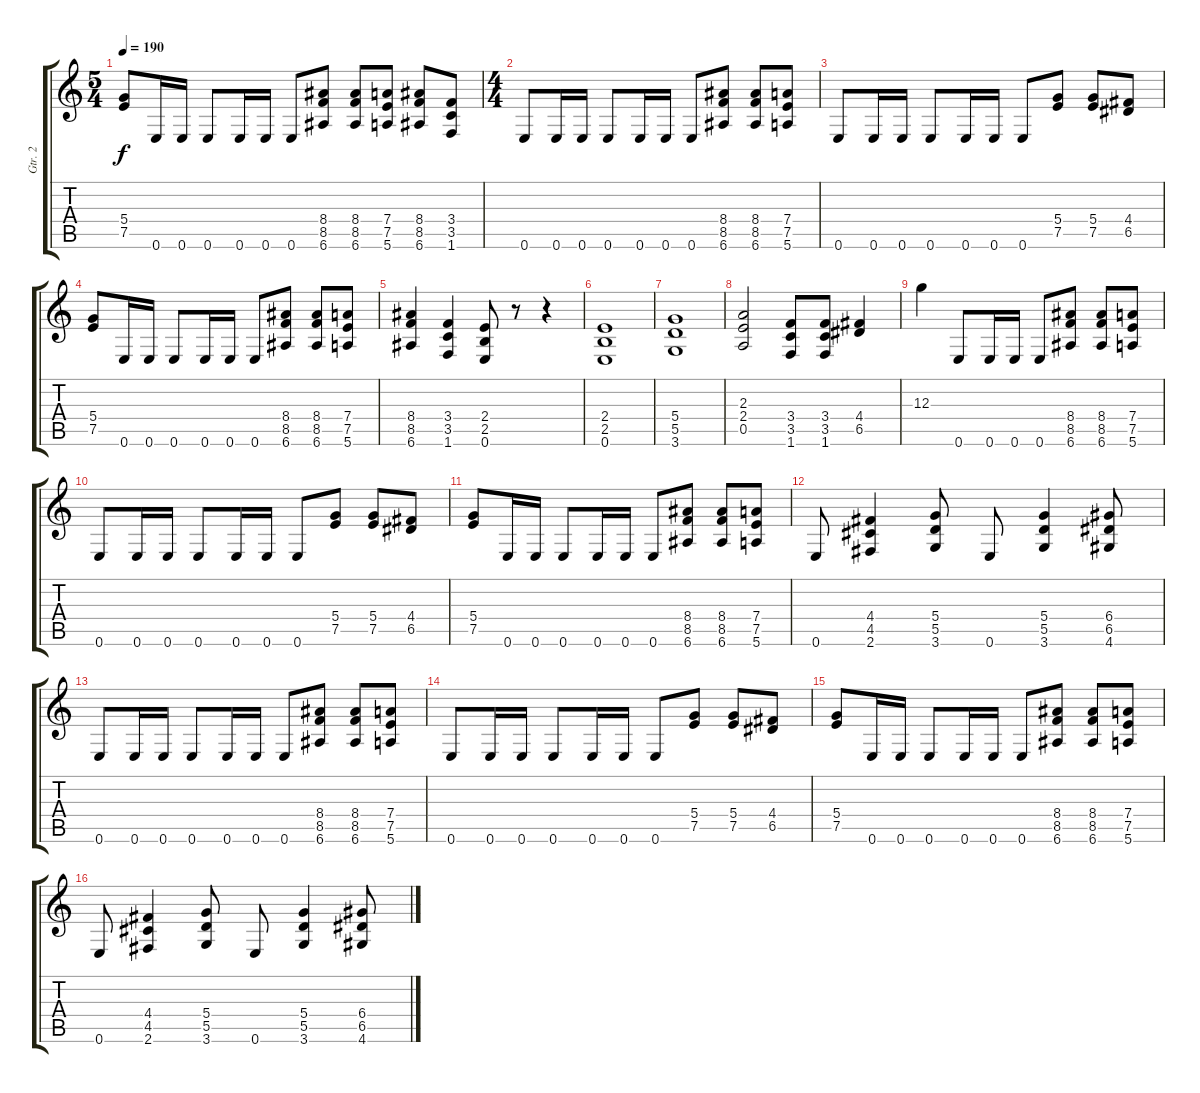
\track ("Gtr. 2" "Gtr. 2") {instrument distortionguitar}
\staff {score tabs}
\tuning (E4 B3 G3 D3 A2 E2) {hide}
\ts (5 4)
\tempo 190
\clef g2
\ks c
(5.4 7.5).8{dy f} 0.6.16 0.6.16 0.6.8 0.6.16 0.6.16 0.6.8 (8.4 8.5 6.6).8 (8.4 8.5 6.6).8 (7.4 7.5 5.6).8 (8.4 8.5 6.6).8 (3.4 3.5 1.6).8 |
\ts (4 4)
0.6.8 0.6.16 0.6.16 0.6.8 0.6.16 0.6.16 0.6.8 (8.4 8.5 6.6).8 (8.4 8.5 6.6).8 (7.4 7.5 5.6).8 |
0.6.8 0.6.16 0.6.16 0.6.8 0.6.16 0.6.16 0.6.8 (5.4 7.5).8 (5.4 7.5).8 (4.4 6.5).8 |
(5.4 7.5).8 0.6.16 0.6.16 0.6.8 0.6.16 0.6.16 0.6.8 (8.4 8.5 6.6).8 (8.4 8.5 6.6).8 (7.4 7.5 5.6).8 |
(8.4 8.5 6.6).4 (3.4 3.5 1.6).4 (2.4 2.5 0.6).8 r.8 r.4 |
(2.4 2.5 0.6).1 |
(5.4 5.5 3.6).1 |
(2.3 2.4 0.5).2 (3.4 3.5 1.6).8 (3.4 3.5 1.6).8 (4.4 6.5).4 |
12.3.4 0.6.8 0.6.16 0.6.16 0.6.8 (8.4 8.5 6.6).8 (8.4 8.5 6.6).8 (7.4 7.5 5.6).8 |
0.6.8 0.6.16 0.6.16 0.6.8 0.6.16 0.6.16 0.6.8 (5.4 7.5).8 (5.4 7.5).8 (4.4 6.5).8 |
(5.4 7.5).8 0.6.16 0.6.16 0.6.8 0.6.16 0.6.16 0.6.8 (8.4 8.5 6.6).8 (8.4 8.5 6.6).8 (7.4 7.5 5.6).8 |
0.6.8 (4.4 4.5 2.6).4 (5.4 5.5 3.6).8 0.6.8 (5.4 5.5 3.6).4 (6.4 6.5 4.6).8 |
0.6.8 0.6.16 0.6.16 0.6.8 0.6.16 0.6.16 0.6.8 (8.4 8.5 6.6).8 (8.4 8.5 6.6).8 (7.4 7.5 5.6).8 |
0.6.8 0.6.16 0.6.16 0.6.8 0.6.16 0.6.16 0.6.8 (5.4 7.5).8 (5.4 7.5).8 (4.4 6.5).8 |
(5.4 7.5).8 0.6.16 0.6.16 0.6.8 0.6.16 0.6.16 0.6.8 (8.4 8.5 6.6).8 (8.4 8.5 6.6).8 (7.4 7.5 5.6).8 |
0.6.8 (4.4 4.5 2.6).4 (5.4 5.5 3.6).8 0.6.8 (5.4 5.5 3.6).4 (6.4 6.5 4.6).8
